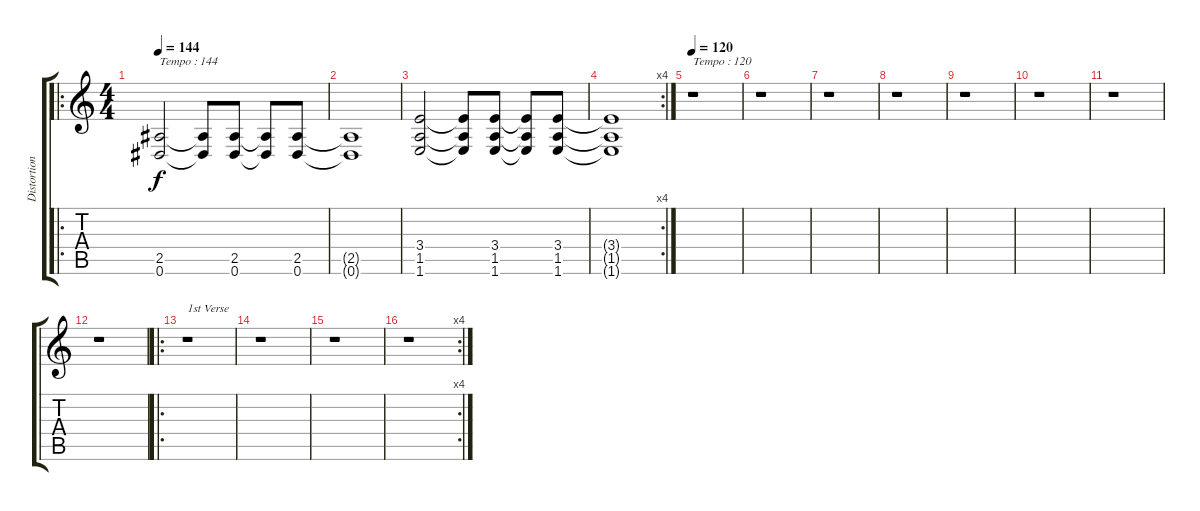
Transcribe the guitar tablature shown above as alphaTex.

\track ("Distortion Guitar II" "Distortion") {instrument distortionguitar}
\staff {score tabs}
\tuning (Eb4 Bb3 Gb3 Db3 Ab2 Eb2) {hide}
\ro
\ts (4 4)
\tempo 144
\clef g2
\ks c
(2.5 0.6).2{txt "Tempo : 144" dy f} (2.5{t} 0.6{t}).8 (2.5 0.6).8 (2.5{t} 0.6{t}).8 (2.5 0.6).8 |
(2.5{t} 0.6{t}).1 |
(3.4 1.5 1.6).2 (3.4{t} 1.5{t} 1.6{t}).8 (3.4 1.5 1.6).8 (3.4{t} 1.5{t} 1.6{t}).8 (3.4 1.5 1.6).8 |
\rc 4
(3.4{t} 1.5{t} 1.6{t}).1 |
\tempo 120
r.1{txt "Tempo : 120"} |
r.1 |
r.1 |
r.1 |
r.1 |
r.1 |
r.1 |
r.1 |
\ro
r.1{txt "1st Verse"} |
r.1 |
r.1 |
\rc 4
r.1
